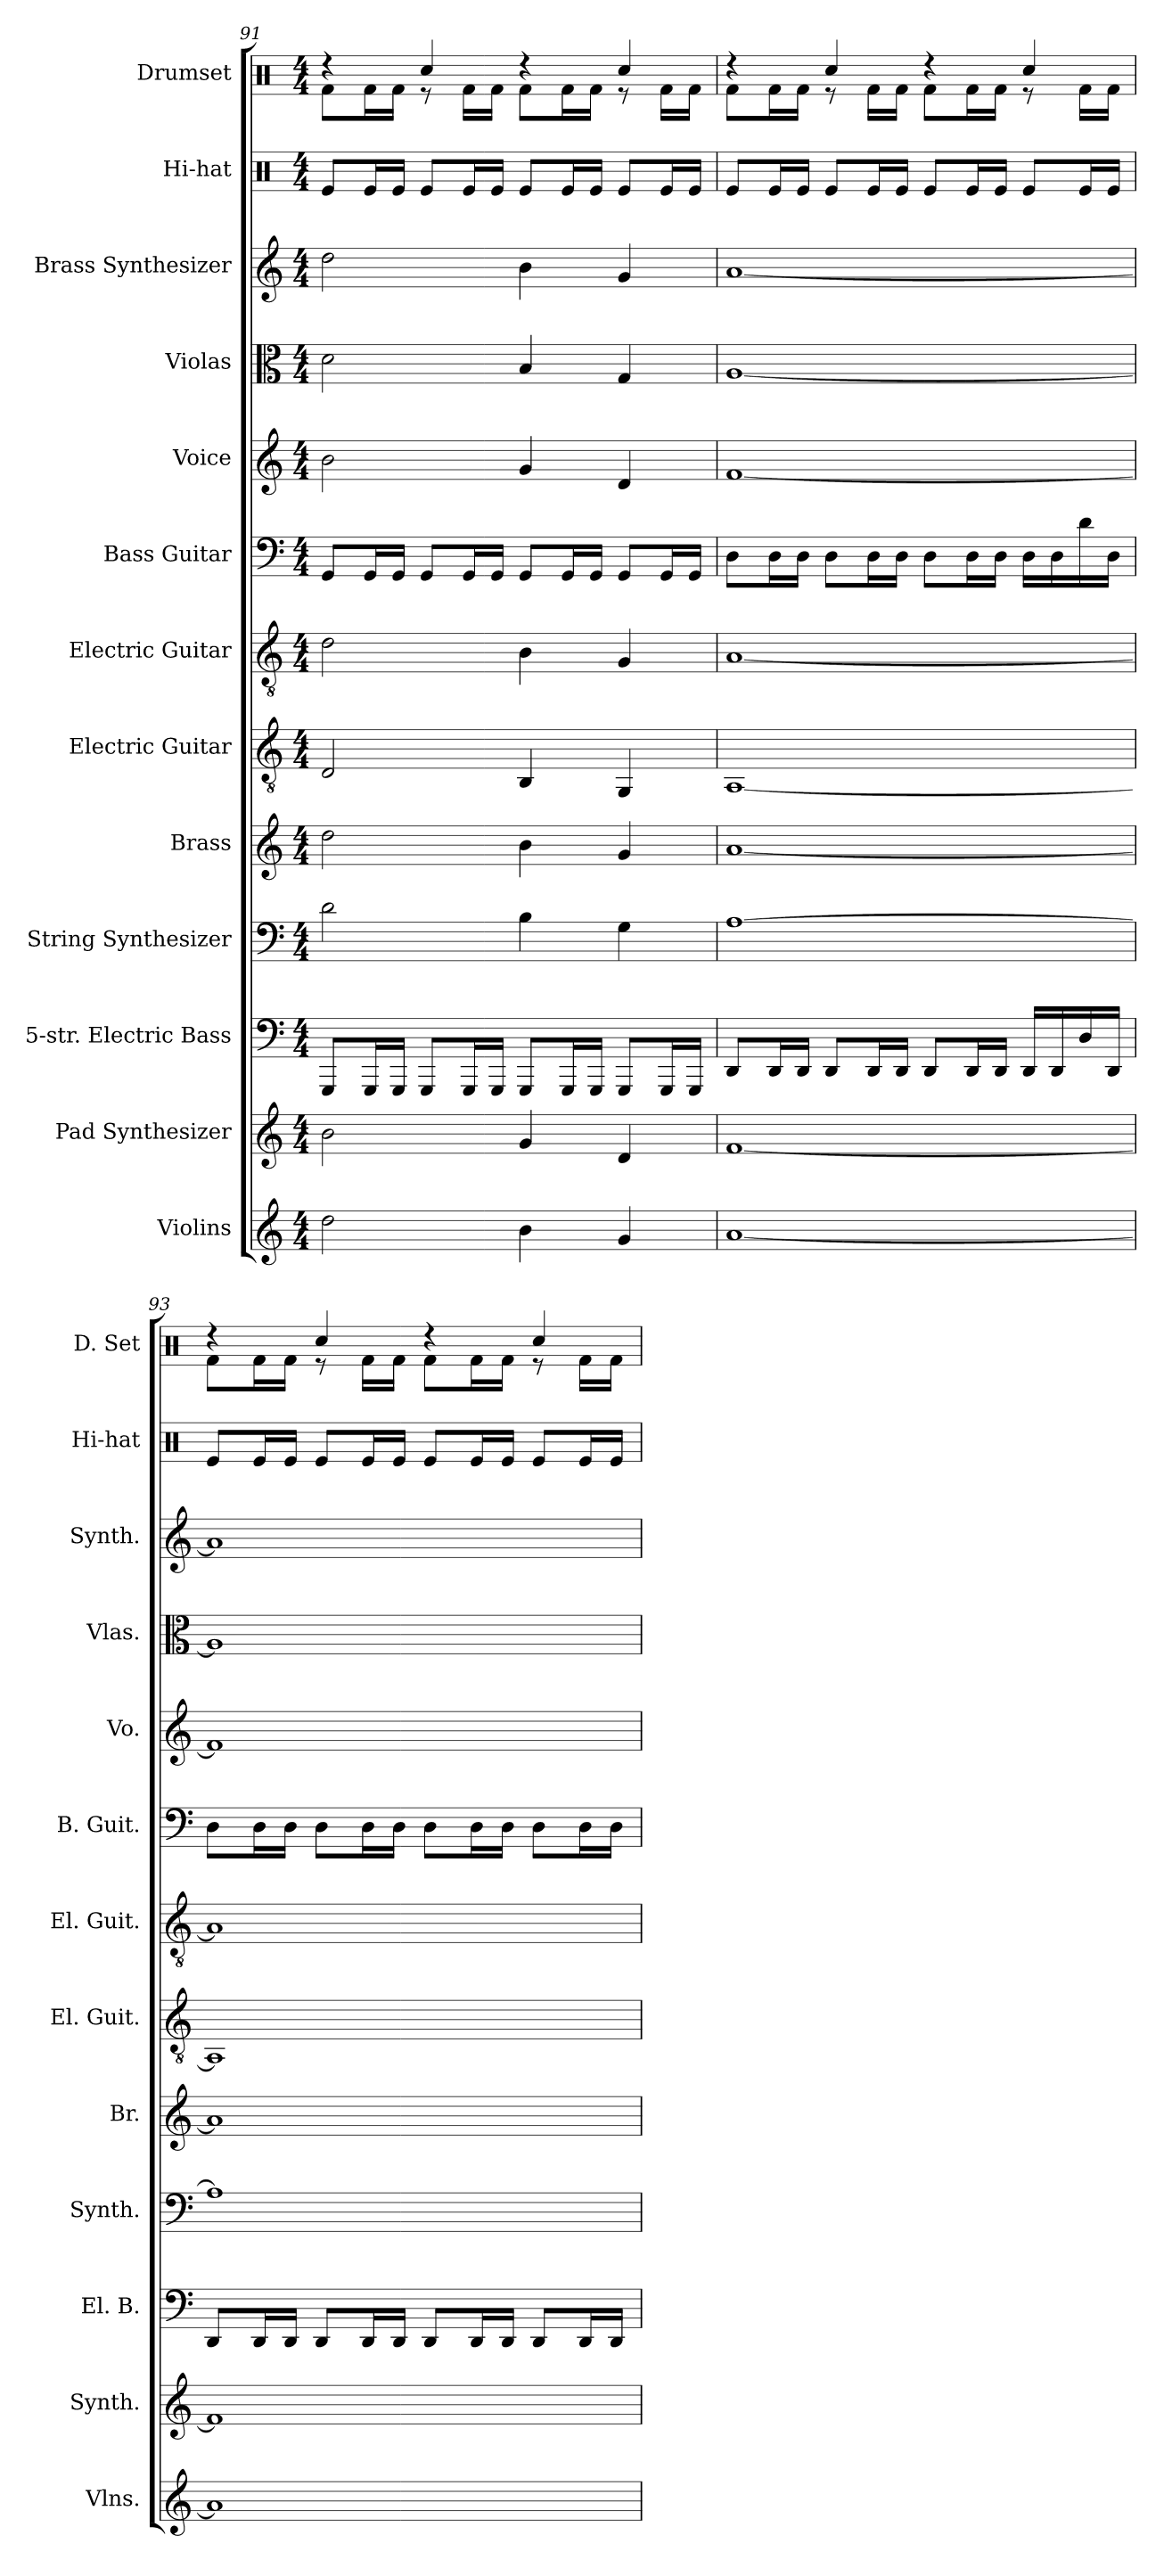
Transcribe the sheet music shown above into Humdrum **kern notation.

**kern	**kern	**kern	**kern	**kern	**kern	**kern	**kern	**kern	**kern	**kern	**kern	**kern
*part13	*part12	*part11	*part10	*part9	*part8	*part7	*part6	*part5	*part4	*part3	*part2	*part1
*staff13	*staff12	*staff11	*staff10	*staff9	*staff8	*staff7	*staff6	*staff5	*staff4	*staff3	*staff2	*staff1
*I"Violins	*I"Pad Synthesizer	*I"5-str. Electric Bass	*I"String Synthesizer	*I"Brass	*I"Electric Guitar	*I"Electric Guitar	*I"Bass Guitar	*I"Voice	*I"Violas	*I"Brass Synthesizer	*I"Hi-hat	*I"Drumset
*I'Vlns.	*I'Synth.	*I'El. B.	*I'Synth.	*I'Br.	*I'El. Guit.	*I'El. Guit.	*I'B. Guit.	*I'Vo.	*I'Vlas.	*I'Synth.	*I'Hi-hat	*I'D. Set
*clefG2	*clefG2	*clefF4	*clefF4	*clefG2	*clefGv2	*clefGv2	*clefF4	*clefG2	*clefC3	*clefG2	*clefX	*clefX
*	*	*ITrd7c12	*	*	*	*	*ITrd7c12	*	*	*	*	*
*k[]	*k[]	*k[]	*k[]	*k[]	*k[]	*k[]	*k[]	*k[]	*k[]	*k[]	*k[]	*k[]
*M4/4	*M4/4	*M4/4	*M4/4	*M4/4	*M4/4	*M4/4	*M4/4	*M4/4	*M4/4	*M4/4	*M4/4	*M4/4
=91	=91	=91	=91	=91	=91	=91	=91	=91	=91	=91	=91	=91
*	*	*	*	*	*	*	*	*	*	*	*	*^
2dd\	2b\	8GGGG/L	2d\	2dd\	2D/	2d\	8GGG/L	2b\	2d\	2dd\	8Re/L	4r	8Rf\L
.	.	16GGGG/L	.	.	.	.	16GGG/L	.	.	.	16Re/L	.	16Rf\L
.	.	16GGGG/JJ	.	.	.	.	16GGG/JJ	.	.	.	16Re/JJ	.	16Rf\JJ
.	.	8GGGG/L	.	.	.	.	8GGG/L	.	.	.	8Re/L	4Rcc/	8r
.	.	16GGGG/L	.	.	.	.	16GGG/L	.	.	.	16Re/L	.	16Rf\LL
.	.	16GGGG/JJ	.	.	.	.	16GGG/JJ	.	.	.	16Re/JJ	.	16Rf\JJ
4b\	4g/	8GGGG/L	4B\	4b\	4BB/	4B\	8GGG/L	4g/	4B/	4b\	8Re/L	4r	8Rf\L
.	.	16GGGG/L	.	.	.	.	16GGG/L	.	.	.	16Re/L	.	16Rf\L
.	.	16GGGG/JJ	.	.	.	.	16GGG/JJ	.	.	.	16Re/JJ	.	16Rf\JJ
4g/	4d/	8GGGG/L	4G\	4g/	4GG/	4G/	8GGG/L	4d/	4G/	4g/	8Re/L	4Rcc/	8r
.	.	16GGGG/L	.	.	.	.	16GGG/L	.	.	.	16Re/L	.	16Rf\LL
.	.	16GGGG/JJ	.	.	.	.	16GGG/JJ	.	.	.	16Re/JJ	.	16Rf\JJ
!!LO:PB:g=z	!!
=92	=92	=92	=92	=92	=92	=92	=92	=92	=92	=92	=92	=92	=92
[1a	[1f	8DDD/L	[1A	[1a	[1AA	[1A	8DD\L	[1f	[1A	[1a	8Re/L	4r	8Rf\L
.	.	16DDD/L	.	.	.	.	16DD\L	.	.	.	16Re/L	.	16Rf\L
.	.	16DDD/JJ	.	.	.	.	16DD\JJ	.	.	.	16Re/JJ	.	16Rf\JJ
.	.	8DDD/L	.	.	.	.	8DD\L	.	.	.	8Re/L	4Rcc/	8r
.	.	16DDD/L	.	.	.	.	16DD\L	.	.	.	16Re/L	.	16Rf\LL
.	.	16DDD/JJ	.	.	.	.	16DD\JJ	.	.	.	16Re/JJ	.	16Rf\JJ
.	.	8DDD/L	.	.	.	.	8DD\L	.	.	.	8Re/L	4r	8Rf\L
.	.	16DDD/L	.	.	.	.	16DD\L	.	.	.	16Re/L	.	16Rf\L
.	.	16DDD/JJ	.	.	.	.	16DD\JJ	.	.	.	16Re/JJ	.	16Rf\JJ
.	.	16DDD/LL	.	.	.	.	16DD\LL	.	.	.	8Re/L	4Rcc/	8r
.	.	16DDD/	.	.	.	.	16DD\	.	.	.	.	.	.
.	.	16DD/	.	.	.	.	16D\	.	.	.	16Re/L	.	16Rf\LL
.	.	16DDD/JJ	.	.	.	.	16DD\JJ	.	.	.	16Re/JJ	.	16Rf\JJ
=93	=93	=93	=93	=93	=93	=93	=93	=93	=93	=93	=93	=93	=93
1a]	1f]	8DDD/L	1A]	1a]	1AA]	1A]	8DD\L	1f]	1A]	1a]	8Re/L	4r	8Rf\L
.	.	16DDD/L	.	.	.	.	16DD\L	.	.	.	16Re/L	.	16Rf\L
.	.	16DDD/JJ	.	.	.	.	16DD\JJ	.	.	.	16Re/JJ	.	16Rf\JJ
.	.	8DDD/L	.	.	.	.	8DD\L	.	.	.	8Re/L	4Rcc/	8r
.	.	16DDD/L	.	.	.	.	16DD\L	.	.	.	16Re/L	.	16Rf\LL
.	.	16DDD/JJ	.	.	.	.	16DD\JJ	.	.	.	16Re/JJ	.	16Rf\JJ
.	.	8DDD/L	.	.	.	.	8DD\L	.	.	.	8Re/L	4r	8Rf\L
.	.	16DDD/L	.	.	.	.	16DD\L	.	.	.	16Re/L	.	16Rf\L
.	.	16DDD/JJ	.	.	.	.	16DD\JJ	.	.	.	16Re/JJ	.	16Rf\JJ
.	.	8DDD/L	.	.	.	.	8DD\L	.	.	.	8Re/L	4Rcc/	8r
.	.	16DDD/L	.	.	.	.	16DD\L	.	.	.	16Re/L	.	16Rf\LL
.	.	16DDD/JJ	.	.	.	.	16DD\JJ	.	.	.	16Re/JJ	.	16Rf\JJ
*	*	*	*	*	*	*	*	*	*	*	*	*v	*v
=	=	=	=	=	=	=	=	=	=	=	=	=
*-	*-	*-	*-	*-	*-	*-	*-	*-	*-	*-	*-	*-
